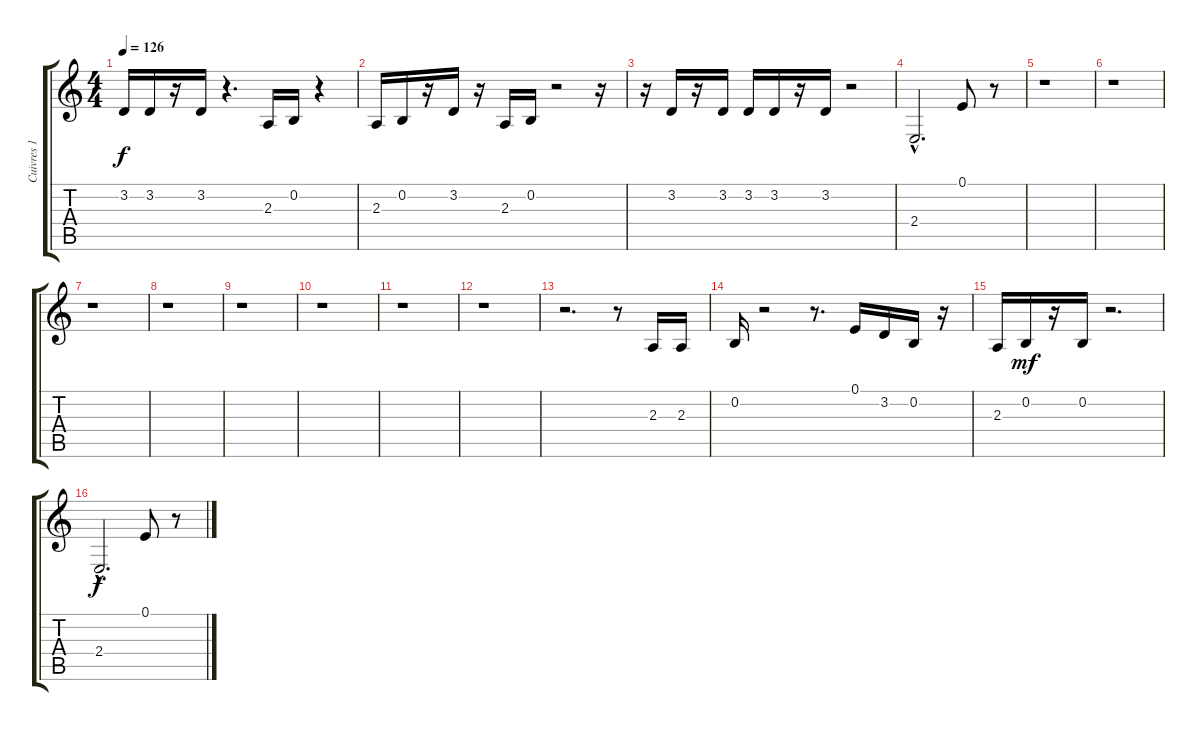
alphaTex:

\track ("Cuivres 1" "Cuivres 1") {instrument brasssection}
\staff {score tabs}
\tuning (E4 B3 G3 D3 A2 E2) {hide}
\ts (4 4)
\tempo 126
\clef g2
\ks c
3.2.16{dy f} 3.2.16 r.16 3.2.16 r.4{d} 2.3.16 0.2.16 r.4 |
2.3.16 0.2.16 r.16 3.2.16 r.16 2.3.16 0.2.16 r.2 r.16 |
r.16 3.2.16 r.16 3.2.16 3.2.16 3.2.16 r.16 3.2.16 r.2 |
2.4{hac}.2{d volume 4} 0.1.8{volume 11} r.8 |
r.1 |
r.1 |
r.1 |
r.1 |
r.1 |
r.1 |
r.1 |
r.1 |
r.2{d} r.8 2.3.16 2.3.16 |
0.2.16 r.2 r.8{d} 0.1.16 3.2.16 0.2.16 r.16 |
2.3.16 0.2.16{dy mf} r.16 0.2.16 r.2{d} |
2.4{hac}.2{d dy f volume 4} 0.1.8{volume 11} r.8
